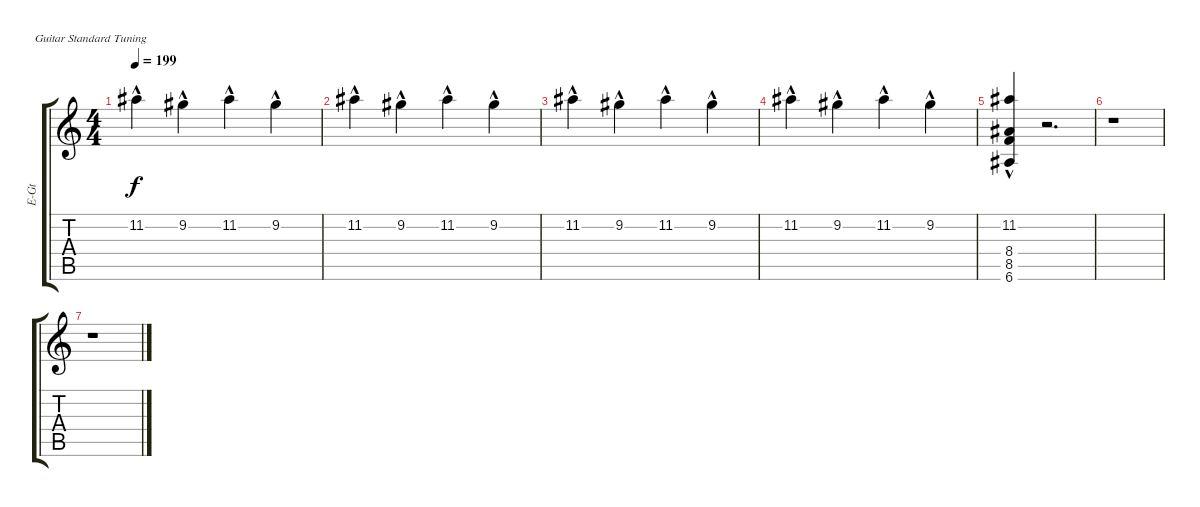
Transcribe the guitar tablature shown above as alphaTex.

\track ("Guitare 3: Distorsion" "E-Gt") {instrument overdrivenguitar}
\staff {score tabs}
\tuning (E4 B3 G3 D3 A2 E2)
\ts (4 4)
\tempo 199
\clef g2
\ks c
11.2{hac}.4{dy f} 9.2{hac}.4 11.2{hac}.4 9.2{hac}.4 |
11.2{hac}.4 9.2{hac}.4 11.2{hac}.4 9.2{hac}.4 |
11.2{hac}.4 9.2{hac}.4 11.2{hac}.4 9.2{hac}.4 |
11.2{hac}.4 9.2{hac}.4 11.2{hac}.4 9.2{hac}.4 |
(11.2{hac} 8.4{hac} 8.5{hac} 6.6{hac}).4 r.2{d} |
r.1 |
r.1
